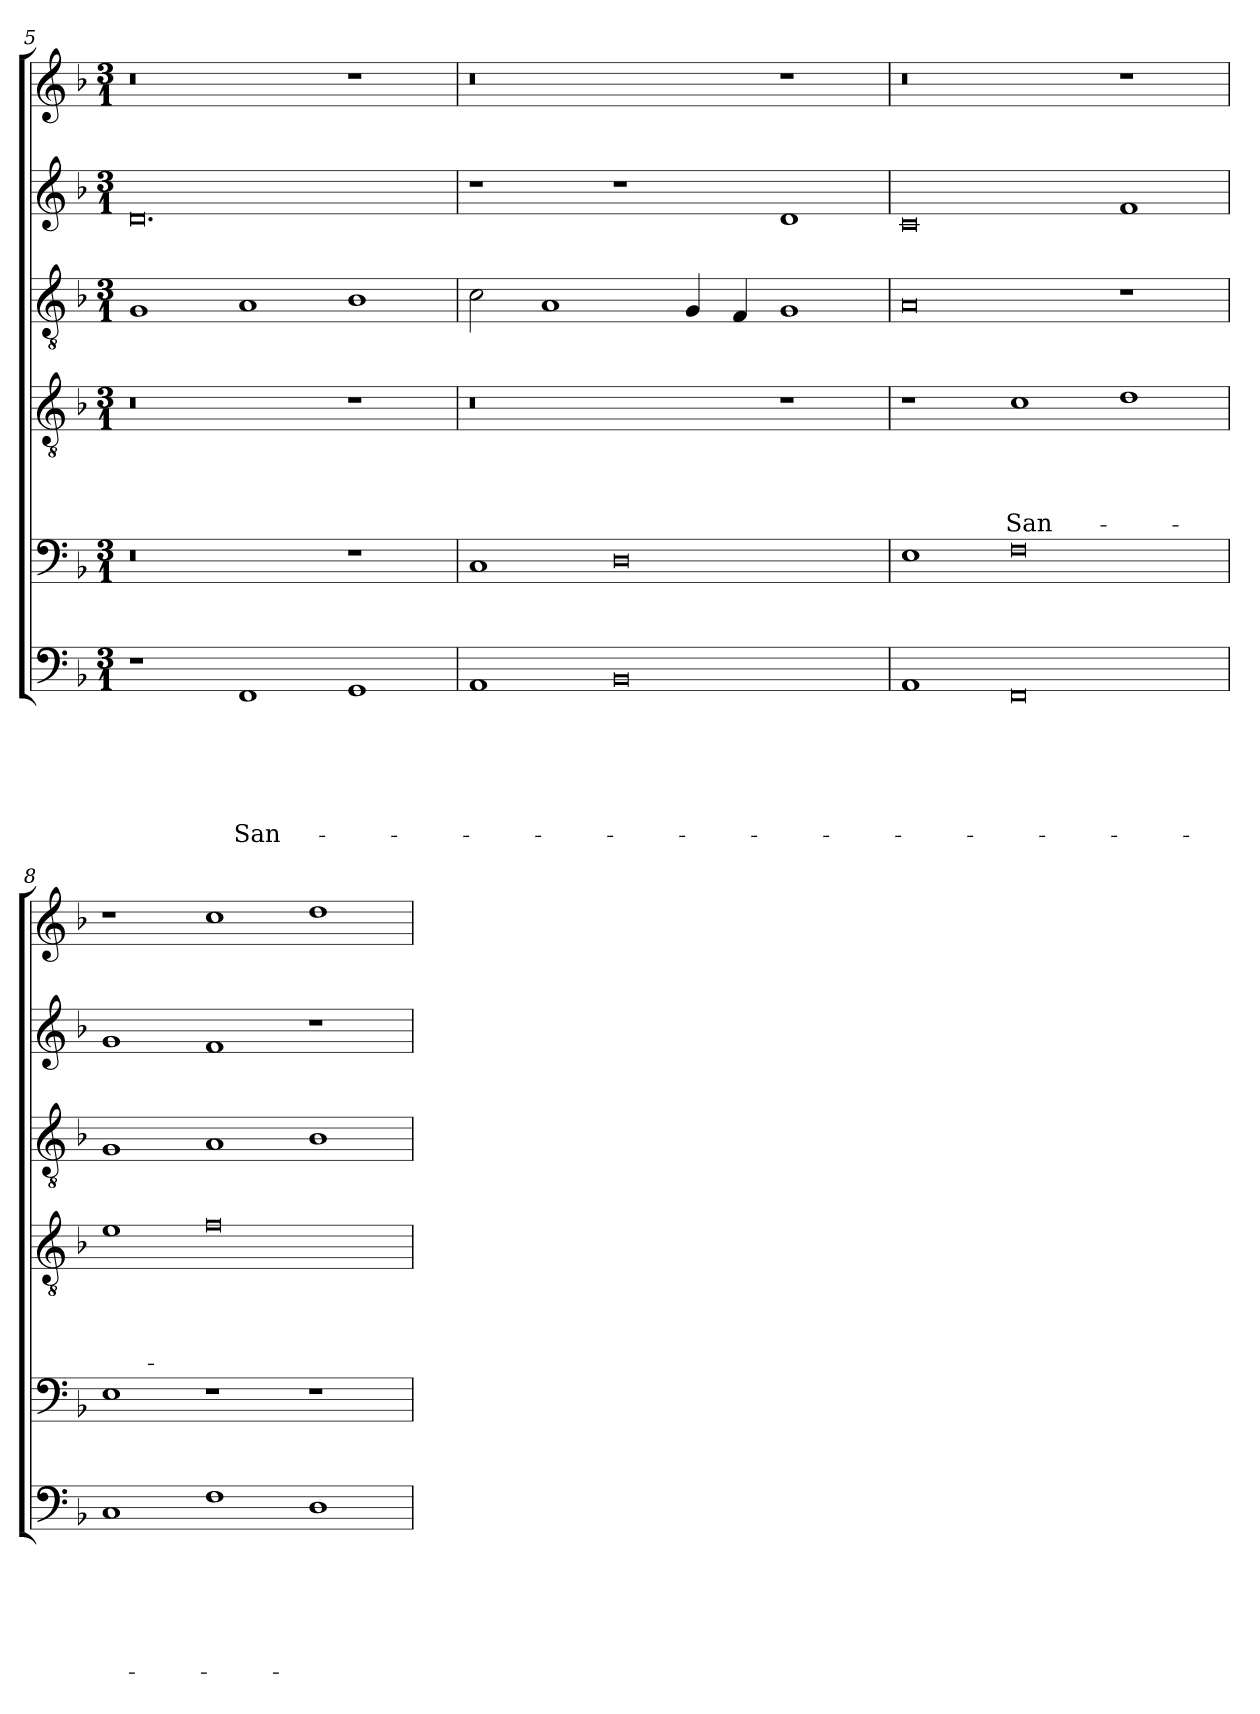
**kern	**text	**text	**text	**text	**text	**text	**kern	**kern	**text	**text	**text	**text	**kern	**kern	**kern
*part6	*part6	*part6	*part6	*part6	*part6	*part6	*part5	*part4	*part4	*part4	*part4	*part4	*part3	*part2	*part1
*staff6	*staff6	*staff6	*staff6	*staff6	*staff6	*staff6	*staff5	*staff4	*staff4	*staff4	*staff4	*staff4	*staff3	*staff2	*staff1
*clefF4	*	*	*	*	*	*	*clefF4	*clefGv2	*	*	*	*	*clefGv2	*clefG2	*clefG2
*k[b-]	*	*	*	*	*	*	*k[b-]	*k[b-]	*	*	*	*	*k[b-]	*k[b-]	*k[b-]
*F:	*	*	*	*	*	*	*F:	*F:	*	*	*	*	*F:	*F:	*F:
*M3/1	*	*	*	*	*	*	*M3/1	*M3/1	*	*	*	*	*M3/1	*M3/1	*M3/1
=5	=5	=5	=5	=5	=5	=5	=5	=5	=5	=5	=5	=5	=5	=5	=5
1r	.	.	.	.	.	.	0r	0r	.	.	.	.	1G	0.d	0r
1FF	.	.	.	.	.	San-	.	.	.	.	.	.	1A	.	.
1GG	.	.	.	.	.	.	1r	1r	.	.	.	.	1B-	.	1r
!!LO:LB:g=z
=6	=6	=6	=6	=6	=6	=6	=6	=6	=6	=6	=6	=6	=6	=6	=6
1AA	.	.	.	.	.	.	1C	0r	.	.	.	.	2c\	1r	0r
.	.	.	.	.	.	.	.	.	.	.	.	.	1A	.	.
0BB-	.	.	.	.	.	.	0D	.	.	.	.	.	.	1r	.
.	.	.	.	.	.	.	.	.	.	.	.	.	4G/	.	.
.	.	.	.	.	.	.	.	.	.	.	.	.	4F/	.	.
.	.	.	.	.	.	.	.	1r	.	.	.	.	1G	1d	1r
=7	=7	=7	=7	=7	=7	=7	=7	=7	=7	=7	=7	=7	=7	=7	=7
1AA	.	.	.	.	.	.	1E	1r	.	.	.	.	0A	0c	0r
0FF	.	.	.	.	.	.	0F	1c	.	.	.	San-	.	.	.
.	.	.	.	.	.	.	.	1d	.	.	.	.	1r	1f	1r
=8	=8	=8	=8	=8	=8	=8	=8	=8	=8	=8	=8	=8	=8	=8	=8
1C	.	.	.	.	.	.	1E	1e	.	.	.	.	1G	1g	1r
1F	.	.	.	.	.	.	1r	0f	.	.	.	.	1A	1f	1cc
1D	.	.	.	.	.	.	1r	.	.	.	.	.	1B-	1r	1dd
=	=	=	=	=	=	=	=	=	=	=	=	=	=	=	=
*-	*-	*-	*-	*-	*-	*-	*-	*-	*-	*-	*-	*-	*-	*-	*-
